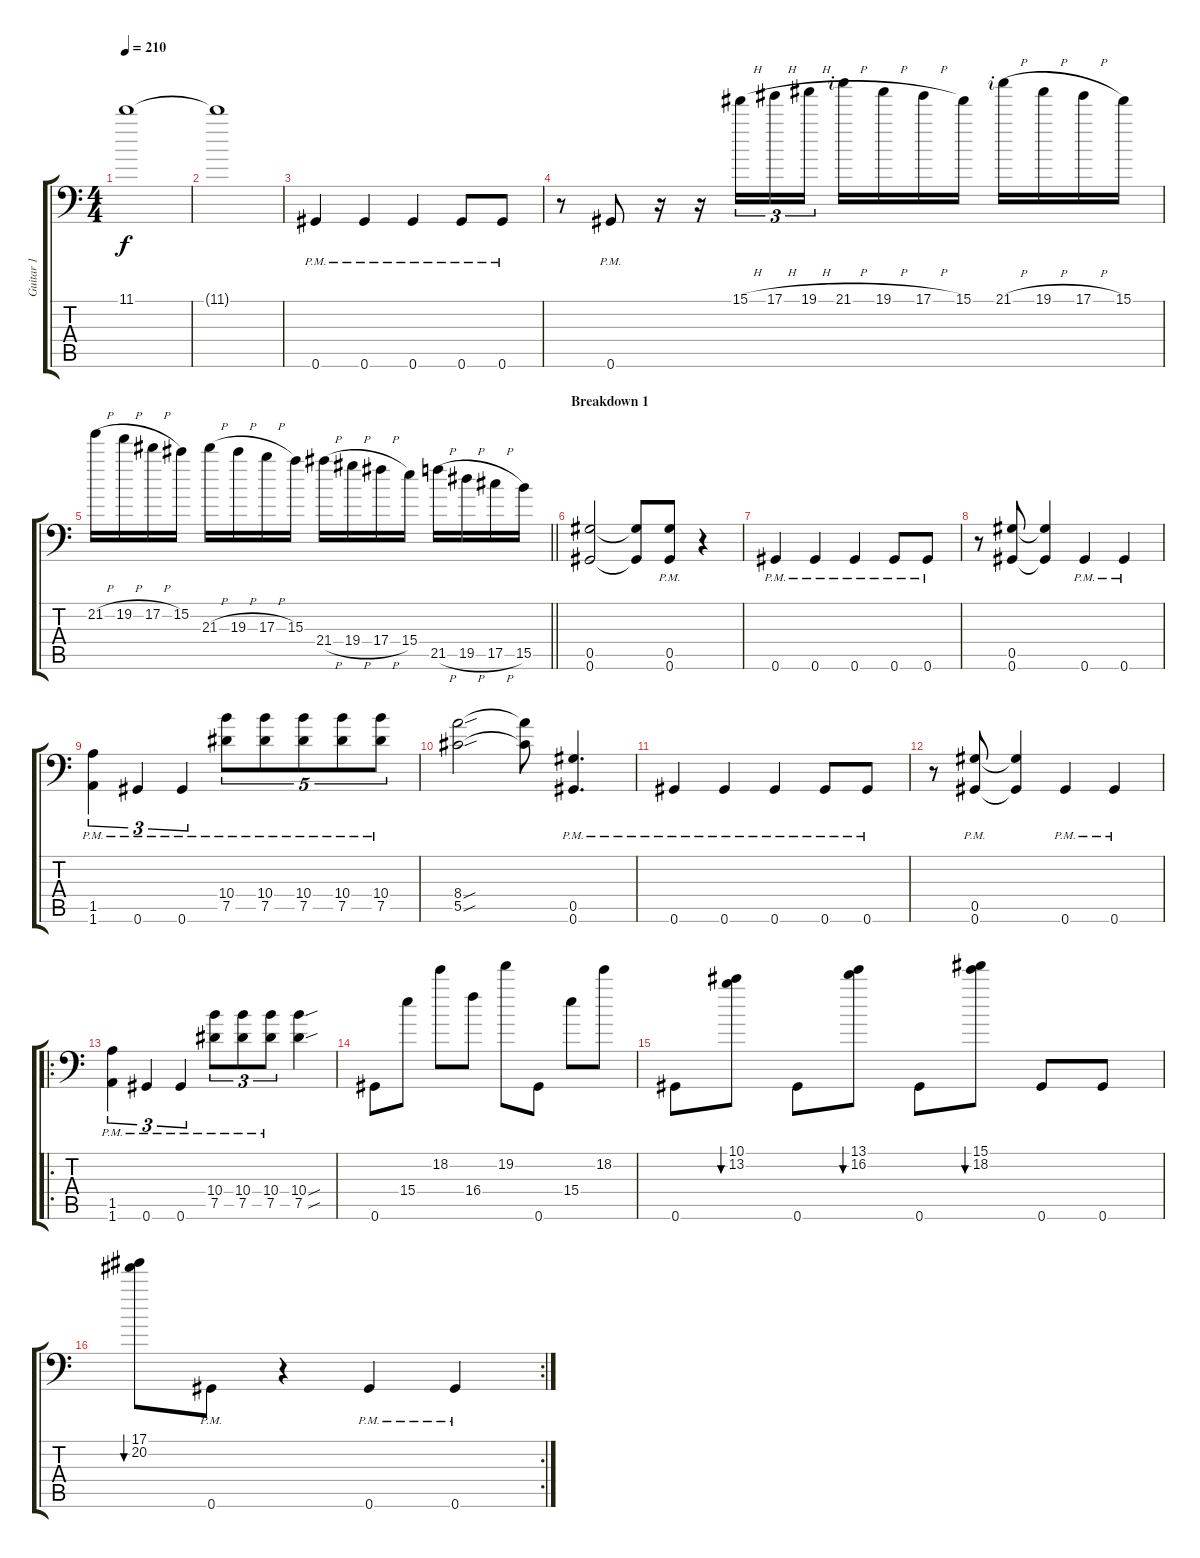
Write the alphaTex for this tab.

\track ("Guitar 1" "Guitar 1") {instrument distortionguitar}
\staff {score tabs}
\tuning (Eb4 Bb3 Gb3 Db3 Ab2 Ab1) {hide}
\ts (4 4)
\tempo 210
\clef f4
\ks c
11.1{t}.1{dy f} |
11.1{t}.1 |
0.6{pm}.4 0.6{pm}.4 0.6{pm}.4 0.6{pm}.8 0.6{pm}.8 |
r.8 0.6{pm}.8 r.16 r.16 15.1{h}.16{tu (3 2)} 17.1{h}.16{tu (3 2)} 19.1{h}.16{tu (3 2)} 21.1{h rf 2}.16 19.1{h}.16 17.1{h}.16 15.1.16 21.1{h rf 2}.16 19.1{h}.16 17.1{h}.16 15.1.16 |
\barLineRight lightlight
21.2{h}.16 19.2{h}.16 17.2{h}.16 15.2.16 21.3{h}.16 19.3{h}.16 17.3{h}.16 15.3.16 21.4{h}.16 19.4{h}.16 17.4{h}.16 15.4.16 21.5{h}.16 19.5{h}.16 17.5{h}.16 15.5.16 |
\section ("" "Breakdown 1")
(0.5 0.6).2 (0.5{t} 0.6{t}).8 (0.5 0.6{pm}).8 r.4 |
0.6{pm}.4 0.6{pm}.4 0.6{pm}.4 0.6{pm}.8 0.6{pm}.8 |
r.8 (0.5 0.6).8 (0.5{t} 0.6{t}).4 0.6{pm}.4 0.6{pm}.4 |
(1.5 1.6{pm}).4{tu (3 2)} 0.6{pm}.4{tu (3 2)} 0.6{pm}.4{tu (3 2)} (10.4 7.5{pm}).8{tu (5 4)} (10.4 7.5{pm}).8{tu (5 4)} (10.4 7.5{pm}).8{tu (5 4)} (10.4 7.5{pm}).8{tu (5 4)} (10.4 7.5{pm}).8{tu (5 4)} |
(8.4{sou} 5.5{sou}).2 (8.4{t} 5.5{t}).8 (0.5 0.6{pm}).4{d} |
0.6{pm}.4 0.6{pm}.4 0.6{pm}.4 0.6{pm}.8 0.6{pm}.8 |
r.8 (0.5 0.6{pm}).8 (0.5{t} 0.6{t}).4 0.6{pm}.4 0.6{pm}.4 |
\ro
(1.5 1.6{pm}).4{tu (3 2)} 0.6{pm}.4{tu (3 2)} 0.6{pm}.4{tu (3 2)} (10.4 7.5{pm}).8{tu (3 2)} (10.4 7.5{pm}).8{tu (3 2)} (10.4 7.5{pm}).8{tu (3 2)} (10.4{sou} 7.5{sou}).4 |
0.6.8 15.4.8 18.2.8 16.4.8 19.2.8 0.6.8 15.4.8 18.2.8 |
0.6.8 (10.1 13.2).8{bu 60} 0.6.8 (13.1 16.2).8{bu 60} 0.6.8 (15.1 18.2).8{bu 60} 0.6.8 0.6.8 |
\rc 2
(17.1 20.2).8{bu 60} 0.6{pm}.8 r.4 0.6{pm}.4 0.6{pm}.4
